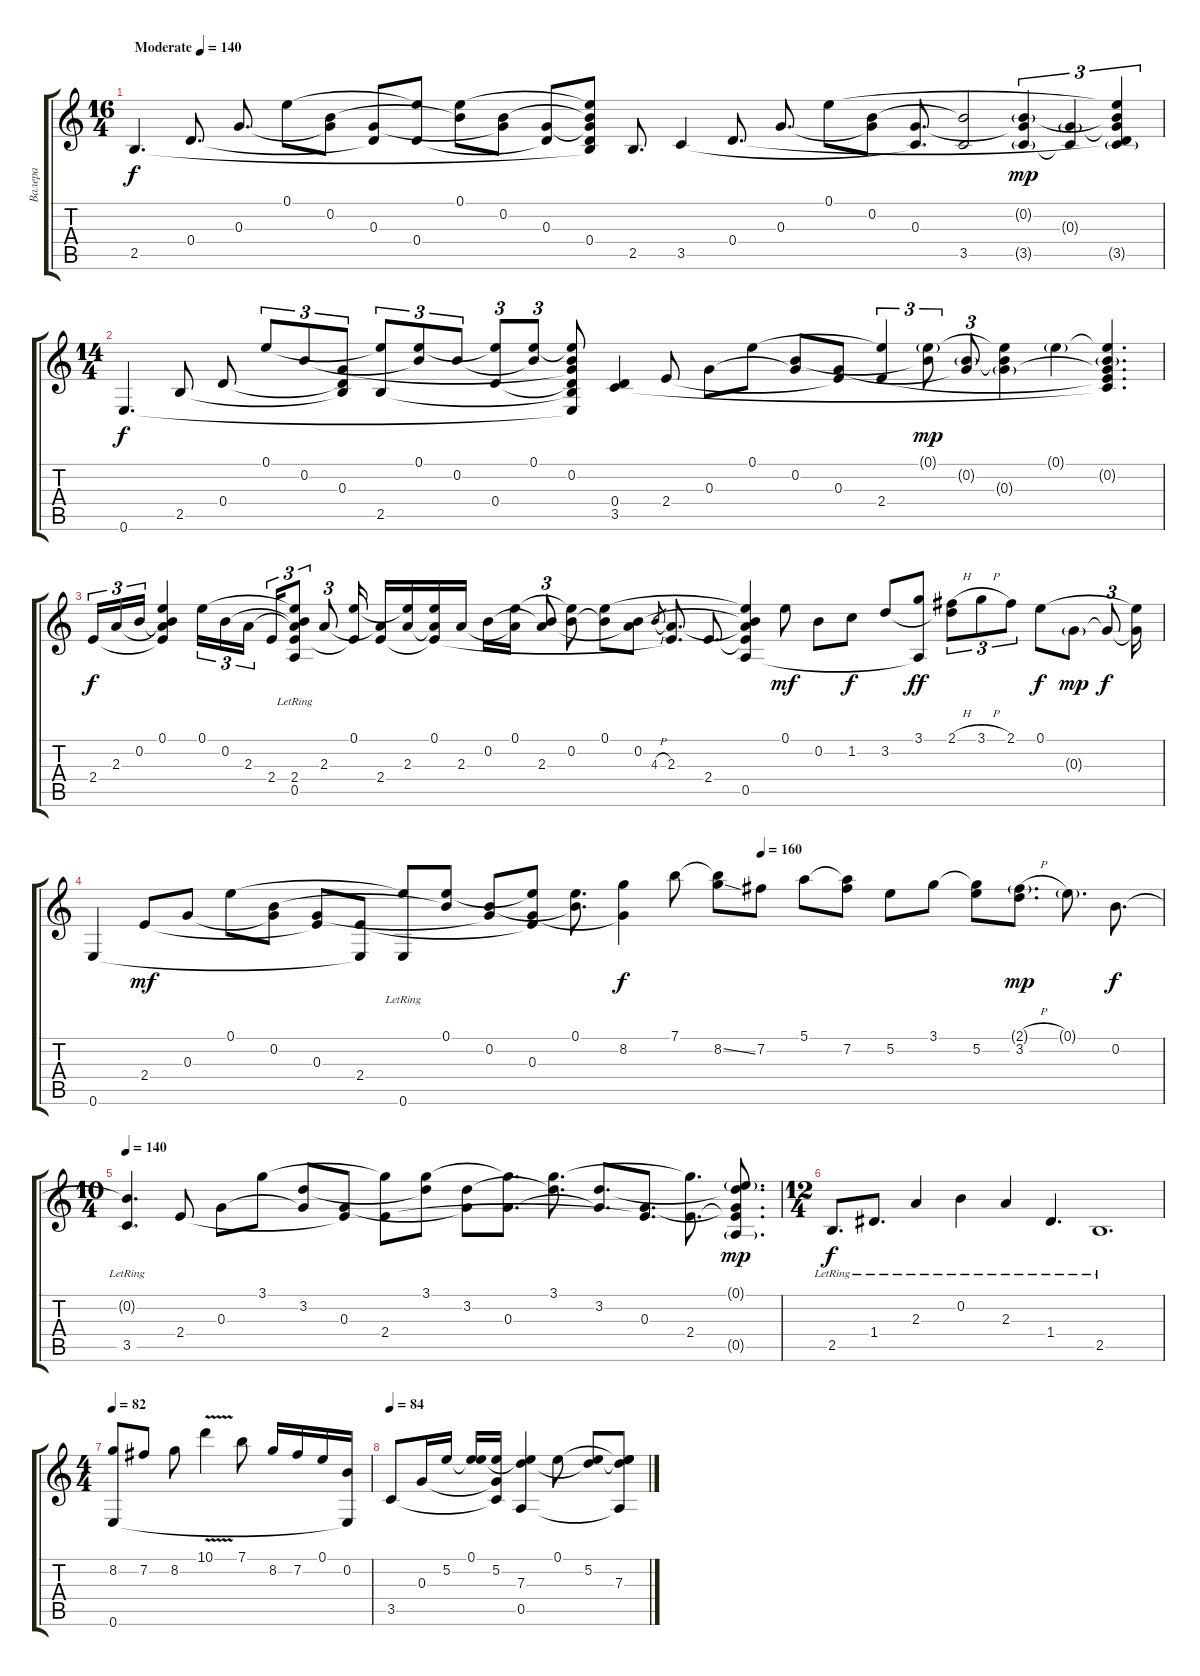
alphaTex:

\track ("Валера" "Валера") {instrument acousticguitarnylon}
\staff {score tabs}
\tuning (E4 B3 G3 D3 A2 E2) {hide}
\ts (16 4)
\tempo (140 "Moderate")
\clef g2
\ks c
2.5.4{d dy f instrument acousticguitarnylon} 0.4.8{d} 0.3.8{d} 0.1.8 (0.2 0.3{t}).8 (0.3 0.4{t}).8 (0.1{t} 0.4).8 (0.1 0.2{t}).8 (0.2 0.3{t}).8 (0.3 0.4{t}).8 (0.1{t} 0.2{t} 0.3{t} 0.4 2.5{t}).8 2.5.8{d} 3.5.4 0.4.8{d} 0.3.8{d} 0.1.8 (0.2 0.3{t}).8 (0.3 3.5{t}).8{d} (0.2{t} 3.5).2 (0.2{g} 0.3{t} 3.5{g}).4{tu (3 2) dy mp} (0.3{g} 3.5{t}).4{tu (3 2)} (0.1{t} 0.2{t} 0.3{t} 0.4{t} 3.5{g}).4{tu (3 2)} |
\ts (14 4)
0.6.4{d dy f} 2.5.8 0.4.8 0.1.8{tu (3 2)} 0.2.8{tu (3 2)} (0.3 0.4{t} 2.5{t}).8{tu (3 2)} (0.1{t} 2.5).8{tu (3 2)} (0.1 0.2{t}).8{tu (3 2)} 0.2.8{tu (3 2)} (0.1{t} 0.4).8{tu (3 2)} (0.1 0.2{t}).8{tu (3 2)} (0.1{t} 0.2 0.3{t} 0.4{t} 2.5{t} 0.6{t}).8 (0.4 3.5).4 2.4.8 0.3.8 0.1.8 (0.2 0.3{t}).8 (0.3 2.4{t}).8 (0.1{t} 2.4).4{tu (3 2)} (0.1{g} 0.2{t}).8{tu (3 2) dy mp} (0.2{g} 0.3{t}).8{tu (3 2)} (0.1{t} 0.2{t} 0.3{g}).4 0.1{g}.4 (0.1{t} 0.2{g} 0.3{t} 2.4{t} 3.5{t}).4{d} |
2.4.16{tu (3 2) dy f} 2.3.16{tu (3 2)} 0.2.16{tu (3 2)} (0.1 0.2{t} 2.3{t} 2.4{t}).4 0.1.16{tu (3 2)} 0.2.16{tu (3 2)} 2.3.16{tu (3 2)} 2.4.16{tu (3 2)} (0.1{t} 0.2{t} 2.3{t} 2.4 0.5{lr}).8{tu (3 2)} 2.3.8{tu (3 2)} (0.1 2.4{t}).16 (2.3{t} 2.4).16 (0.1{t} 2.3).16 (0.1 2.3{t} 2.4{t}).16 2.3.16 0.2.16 (0.1 2.3{t}).16 (0.2{t} 2.3).8{tu (3 2)} (0.1{t} 0.2).8 (0.1 0.2{t}).8 (0.2 2.3{t}).8 4.3{h}.8{gr} (2.3 2.4{t}).8{d} 2.4.8{d} (0.1{t} 0.2{t} 2.3{t} 2.4{t} 0.5).4 0.1.8{dy mf} 0.2.8 1.2.8{dy f} 3.2.8 (3.1 0.5{t}).8{dy ff} (2.1{h} 3.2{t}).8{tu (3 2)} 3.1{h}.8{tu (3 2)} 2.1.8{tu (3 2)} 0.1.8{dy f} 0.3{g}.8{dy mp} 0.3{t}.8{tu (3 2) dy f} (0.1{t} 0.3{t}).16 |
\tempo (160 0.625)
0.6.4 2.4.8{dy mf} 0.3.8 0.1.8 (0.2 0.3{t}).8 (0.3 2.4{t}).8 (2.4 0.6{t}).8 (0.1{t} 0.6{lr}).8 (0.1 0.2{t}).8 (0.2 0.3{t}).8 (0.1{t} 0.3 2.4{t}).8 (0.1 0.2{t}).8{d} (8.2 0.3{t}).4{dy f} 7.1.8 (7.1{t} 8.2{ss}).8 7.2.8 5.1.8 (5.1{t} 7.2).8 5.2.8 3.1.8 (3.1{t} 5.2).8 (2.1{h g} 3.2).8{d dy mp} 0.1{g}.8{d} 0.2.8{d dy f} |
\ts (10 4)
\tempo 140
(0.2{t} 3.5{lr}).4{d} 2.4.8 0.3.8 3.1.8 (3.2 0.3{t}).8 (0.3 2.4{t}).8 (3.1{t} 2.4).8 (3.1 3.2{t}).8 (3.2 0.3{t}).8 (3.1{t} 0.3).8{d} (3.1 3.2{t}).8{d} (3.2 0.3{t}).8{d} (0.3 2.4{t}).8{d} (3.1{t} 2.4).8{d} (0.1{g} 3.2{t} 0.3{t} 2.4{t} 0.5{g}).8{d dy mp} |
\ts (12 4)
2.5{lr}.8{d dy f} 1.4{lr}.8{d} 2.3{lr}.4 0.2{lr}.4 2.3{lr}.4 1.4{lr}.4{d} 2.5{lr}.1{d} |
\ts (4 4)
\tempo 82
(8.2 0.6).8 7.2.8 8.2.8 10.1{v}.4 7.1.8 8.2.16 7.2.16 0.1.16 (0.2 0.6{t}).16 |
\tempo 84
3.5.8 0.3.16 5.2.16 (0.1 5.2{t}).16 (5.2 0.3{t} 3.5{t}).16 (0.1{t} 7.3 0.5).4 0.1.8 (5.2 7.3{t}).8 (0.1{t} 5.2{t} 7.3 0.5{t}).8
